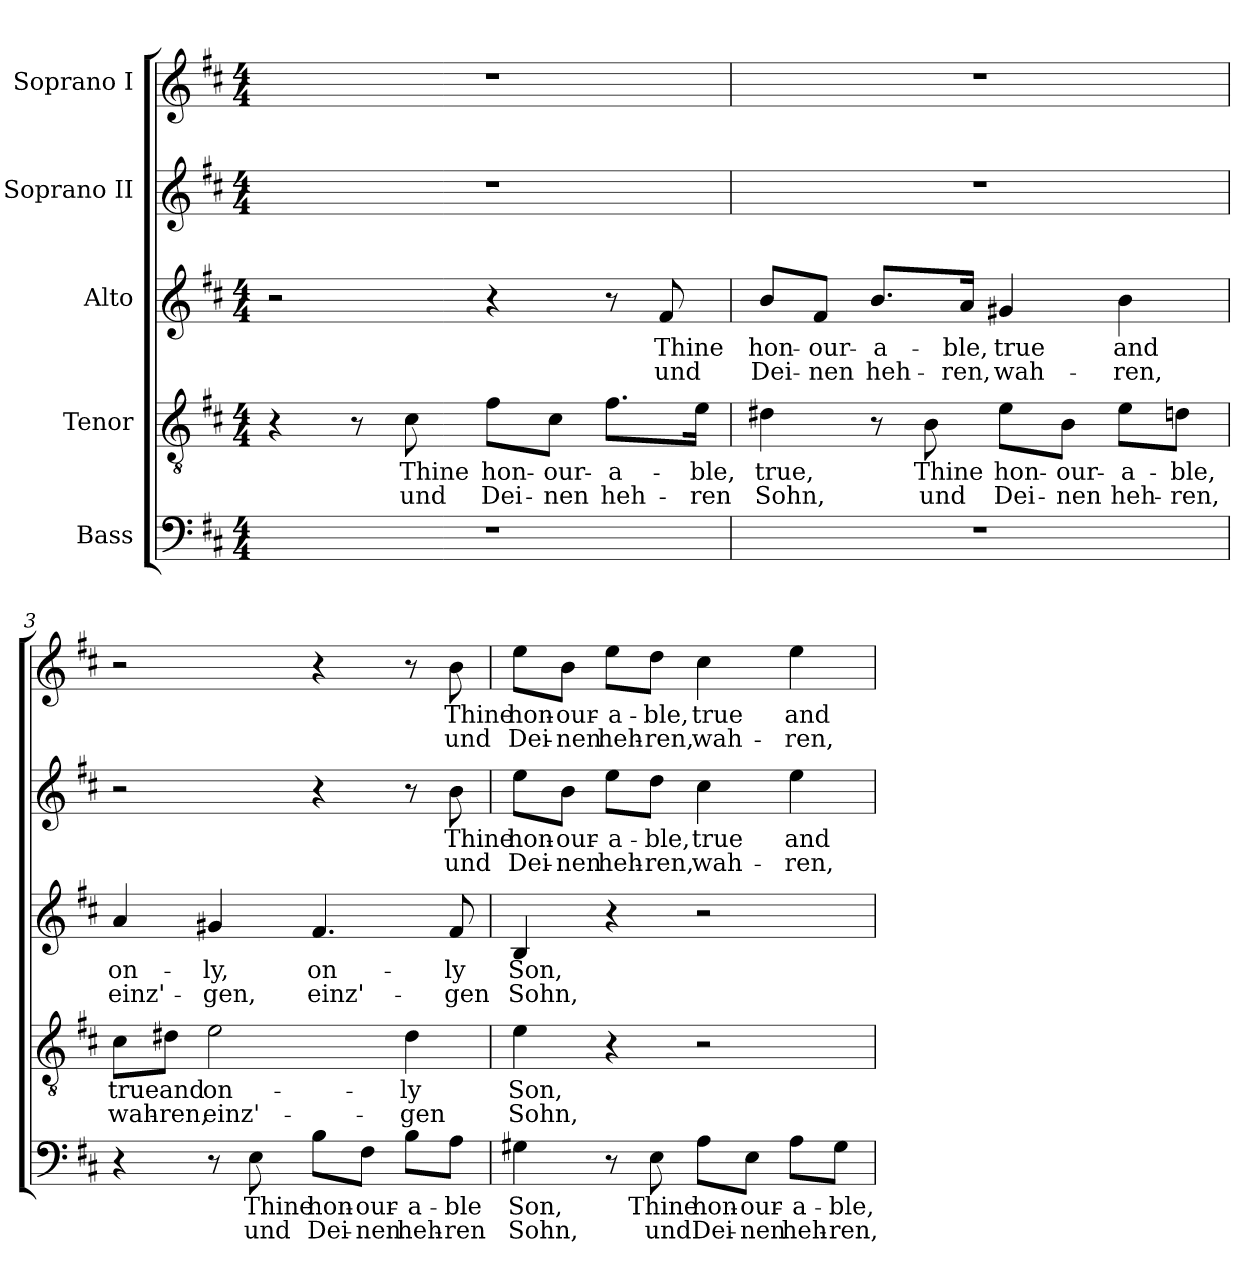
**kern	**text	**text	**kern	**text	**text	**kern	**text	**text	**kern	**text	**text	**kern	**text	**text
*part5	*part5	*part5	*part4	*part4	*part4	*part3	*part3	*part3	*part2	*part2	*part2	*part1	*part1	*part1
*staff5	*staff5	*staff5	*staff4	*staff4	*staff4	*staff3	*staff3	*staff3	*staff2	*staff2	*staff2	*staff1	*staff1	*staff1
*I"Bass	*	*	*I"Tenor	*	*	*I"Alto	*	*	*I"Soprano II	*	*	*I"Soprano I	*	*
*clefF4	*	*	*clefGv2	*	*	*clefG2	*	*	*clefG2	*	*	*clefG2	*	*
*k[f#c#]	*	*	*k[f#c#]	*	*	*k[f#c#]	*	*	*k[f#c#]	*	*	*k[f#c#]	*	*
*D:	*	*	*D:	*	*	*D:	*	*	*D:	*	*	*D:	*	*
*M4/4	*	*	*M4/4	*	*	*M4/4	*	*	*M4/4	*	*	*M4/4	*	*
*MM100	*	*	*MM100	*	*	*MM100	*	*	*MM100	*	*	*MM100	*	*
=1	=1	=1	=1	=1	=1	=1	=1	=1	=1	=1	=1	=1	=1	=1
1r	.	.	4r	.	.	2r	.	.	1r	.	.	1r	.	.
.	.	.	8r	.	.	.	.	.	.	.	.	.	.	.
!	!	!	!	!LO:LY:b	!LO:LY:b	!	!	!	!	!	!	!	!	!
.	.	.	8c#\	Thine	und	.	.	.	.	.	.	.	.	.
!	!	!	!	!LO:LY:b	!LO:LY:b	!	!	!	!	!	!	!	!	!
.	.	.	8f#\L	hon-	Dei-	4r	.	.	.	.	.	.	.	.
!	!	!	!	!LO:LY:b	!LO:LY:b	!	!	!	!	!	!	!	!	!
.	.	.	8c#\J	-our-	-nen	.	.	.	.	.	.	.	.	.
!	!	!	!	!LO:LY:b	!LO:LY:b	!	!	!	!	!	!	!	!	!
.	.	.	8.f#\L	-a-	heh-	8r	.	.	.	.	.	.	.	.
!	!	!	!	!	!	!	!LO:LY:b	!LO:LY:b	!	!	!	!	!	!
.	.	.	.	.	.	8f#/	Thine	und	.	.	.	.	.	.
!	!	!	!	!LO:LY:b	!LO:LY:b	!	!	!	!	!	!	!	!	!
.	.	.	16e\Jk	-ble,	-ren	.	.	.	.	.	.	.	.	.
=2	=2	=2	=2	=2	=2	=2	=2	=2	=2	=2	=2	=2	=2	=2
!	!	!	!	!LO:LY:b	!LO:LY:b	!	!LO:LY:b	!LO:LY:b	!	!	!	!	!	!
1r	.	.	4d#X\	true,	Sohn,	8b/L	hon-	Dei-	1r	.	.	1r	.	.
!	!	!	!	!	!	!	!LO:LY:b	!LO:LY:b	!	!	!	!	!	!
.	.	.	.	.	.	8f#/J	-our-	-nen	.	.	.	.	.	.
!	!	!	!	!	!	!	!LO:LY:b	!LO:LY:b	!	!	!	!	!	!
.	.	.	8r	.	.	8.b/L	-a-	heh-	.	.	.	.	.	.
!	!	!	!	!LO:LY:b	!LO:LY:b	!	!	!	!	!	!	!	!	!
.	.	.	8B\	Thine	und	.	.	.	.	.	.	.	.	.
!	!	!	!	!	!	!	!LO:LY:b	!LO:LY:b	!	!	!	!	!	!
.	.	.	.	.	.	16a/Jk	-ble,	-ren,	.	.	.	.	.	.
!	!	!	!	!LO:LY:b	!LO:LY:b	!	!LO:LY:b	!LO:LY:b	!	!	!	!	!	!
.	.	.	8e\L	hon-	Dei-	4g#X/	true	wah-	.	.	.	.	.	.
!	!	!	!	!LO:LY:b	!LO:LY:b	!	!	!	!	!	!	!	!	!
.	.	.	8B\J	-our-	-nen	.	.	.	.	.	.	.	.	.
!	!	!	!	!LO:LY:b	!LO:LY:b	!	!LO:LY:b	!LO:LY:b	!	!	!	!	!	!
.	.	.	8e\L	-a-	heh-	4b\	and	-ren,	.	.	.	.	.	.
!	!	!	!	!LO:LY:b	!LO:LY:b	!	!	!	!	!	!	!	!	!
.	.	.	8dn\J	-ble,	-ren,	.	.	.	.	.	.	.	.	.
!!LO:PB:g=z
=3	=3	=3	=3	=3	=3	=3	=3	=3	=3	=3	=3	=3	=3	=3
!	!	!	!	!LO:LY:b	!LO:LY:b	!	!LO:LY:b	!LO:LY:b	!	!	!	!	!	!
4r	.	.	8c#\L	true	wah-	4a/	on-	einz'-	2r	.	.	2r	.	.
!	!	!	!	!LO:LY:b	!LO:LY:b	!	!	!	!	!	!	!	!	!
.	.	.	8d#X\J	and	-ren,	.	.	.	.	.	.	.	.	.
!	!	!	!	!LO:LY:b	!LO:LY:b	!	!LO:LY:b	!LO:LY:b	!	!	!	!	!	!
8r	.	.	2e\	on-	einz'-	4g#X/	-ly,	-gen,	.	.	.	.	.	.
!	!LO:LY:b	!LO:LY:b	!	!	!	!	!	!	!	!	!	!	!	!
8E\	Thine	und	.	.	.	.	.	.	.	.	.	.	.	.
!	!LO:LY:b	!LO:LY:b	!	!	!	!	!LO:LY:b	!LO:LY:b	!	!	!	!	!	!
8B\L	hon-	Dei-	.	.	.	4.f#/	on-	einz'-	4r	.	.	4r	.	.
!	!LO:LY:b	!LO:LY:b	!	!	!	!	!	!	!	!	!	!	!	!
8F#\J	-our-	-nen	.	.	.	.	.	.	.	.	.	.	.	.
!	!LO:LY:b	!LO:LY:b	!	!LO:LY:b	!LO:LY:b	!	!	!	!	!	!	!	!	!
8B\L	-a-	heh-	4d#\	-ly	-gen	.	.	.	8r	.	.	8r	.	.
!	!LO:LY:b	!LO:LY:b	!	!	!	!	!LO:LY:b	!LO:LY:b	!	!LO:LY:b	!LO:LY:b	!	!LO:LY:b	!LO:LY:b
8A\J	-ble	-ren	.	.	.	8f#/	-ly	-gen	8b\	Thine	und	8b\	Thine	und
=4	=4	=4	=4	=4	=4	=4	=4	=4	=4	=4	=4	=4	=4	=4
!	!LO:LY:b	!LO:LY:b	!	!LO:LY:b	!LO:LY:b	!	!LO:LY:b	!LO:LY:b	!	!LO:LY:b	!LO:LY:b	!	!LO:LY:b	!LO:LY:b
4G#X\	Son,	Sohn,	4e\	Son,	Sohn,	4B/	Son,	Sohn,	8ee\L	hon-	Dei-	8ee\L	hon-	Dei-
!	!	!	!	!	!	!	!	!	!	!LO:LY:b	!LO:LY:b	!	!LO:LY:b	!LO:LY:b
.	.	.	.	.	.	.	.	.	8b\J	-our-	-nen	8b\J	-our-	-nen
!	!	!	!	!	!	!	!	!	!	!LO:LY:b	!LO:LY:b	!	!LO:LY:b	!LO:LY:b
8r	.	.	4r	.	.	4r	.	.	8ee\L	-a-	heh-	8ee\L	-a-	heh-
!	!LO:LY:b	!LO:LY:b	!	!	!	!	!	!	!	!LO:LY:b	!LO:LY:b	!	!LO:LY:b	!LO:LY:b
8E\	Thine	und	.	.	.	.	.	.	8dd\J	-ble,	-ren,	8dd\J	-ble,	-ren,
!	!LO:LY:b	!LO:LY:b	!	!	!	!	!	!	!	!LO:LY:b	!LO:LY:b	!	!LO:LY:b	!LO:LY:b
8A\L	hon-	Dei-	2r	.	.	2r	.	.	4cc#\	true	wah-	4cc#\	true	wah-
!	!LO:LY:b	!LO:LY:b	!	!	!	!	!	!	!	!	!	!	!	!
8E\J	-our-	-nen	.	.	.	.	.	.	.	.	.	.	.	.
!	!LO:LY:b	!LO:LY:b	!	!	!	!	!	!	!	!LO:LY:b	!LO:LY:b	!	!LO:LY:b	!LO:LY:b
8A\L	-a-	heh-	.	.	.	.	.	.	4ee\	and	-ren,	4ee\	and	-ren,
!	!LO:LY:b	!LO:LY:b	!	!	!	!	!	!	!	!	!	!	!	!
8G#\J	-ble,	-ren,	.	.	.	.	.	.	.	.	.	.	.	.
=	=	=	=	=	=	=	=	=	=	=	=	=	=	=
*-	*-	*-	*-	*-	*-	*-	*-	*-	*-	*-	*-	*-	*-	*-
